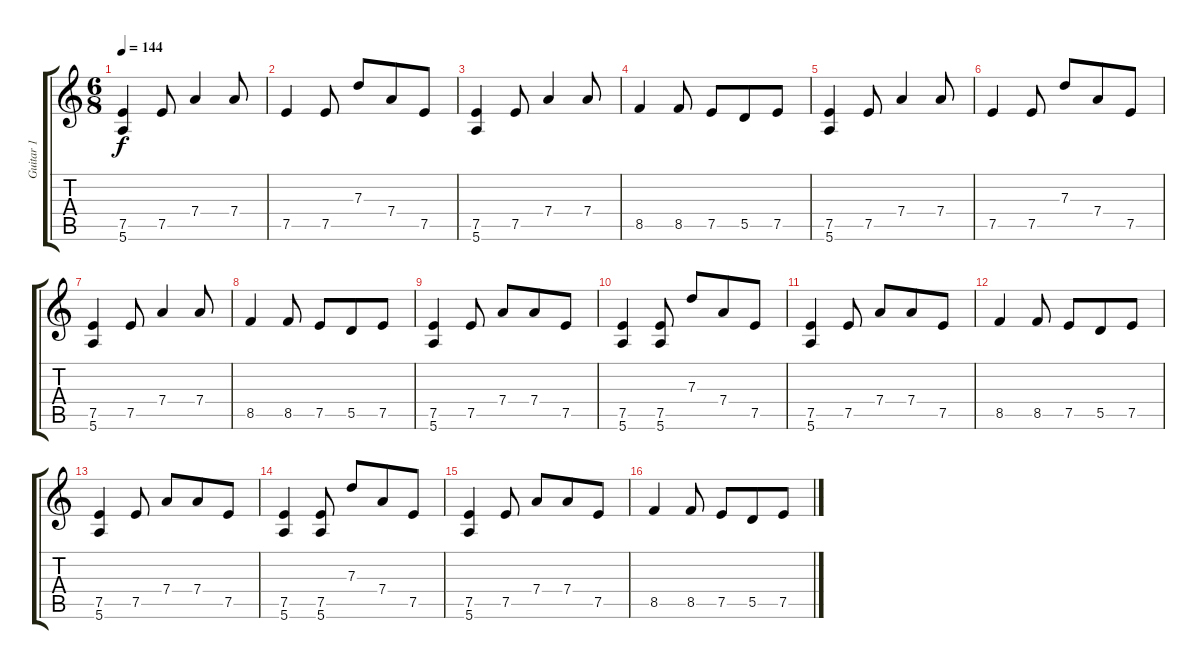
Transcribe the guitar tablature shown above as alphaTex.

\track ("Guitar 1" "Guitar 1") {instrument distortionguitar}
\staff {score tabs}
\tuning (E4 B3 G3 D3 A2 E2) {hide}
\ts (6 8)
\tempo 144
\clef g2
\ks c
(7.5 5.6).4{dy f} 7.5.8 7.4.4 7.4.8 |
7.5.4 7.5.8 7.3.8 7.4.8 7.5.8 |
(7.5 5.6).4 7.5.8 7.4.4 7.4.8 |
8.5.4 8.5.8 7.5.8 5.5.8 7.5.8 |
(7.5 5.6).4 7.5.8 7.4.4 7.4.8 |
7.5.4 7.5.8 7.3.8 7.4.8 7.5.8 |
(7.5 5.6).4 7.5.8 7.4.4 7.4.8 |
8.5.4 8.5.8 7.5.8 5.5.8 7.5.8 |
(7.5 5.6).4 7.5.8 7.4.8 7.4.8 7.5.8 |
(7.5 5.6).4 (7.5 5.6).8 7.3.8 7.4.8 7.5.8 |
(7.5 5.6).4 7.5.8 7.4.8 7.4.8 7.5.8 |
8.5.4 8.5.8 7.5.8 5.5.8 7.5.8 |
(7.5 5.6).4 7.5.8 7.4.8 7.4.8 7.5.8 |
(7.5 5.6).4 (7.5 5.6).8 7.3.8 7.4.8 7.5.8 |
(7.5 5.6).4 7.5.8 7.4.8 7.4.8 7.5.8 |
8.5.4 8.5.8 7.5.8 5.5.8 7.5.8
